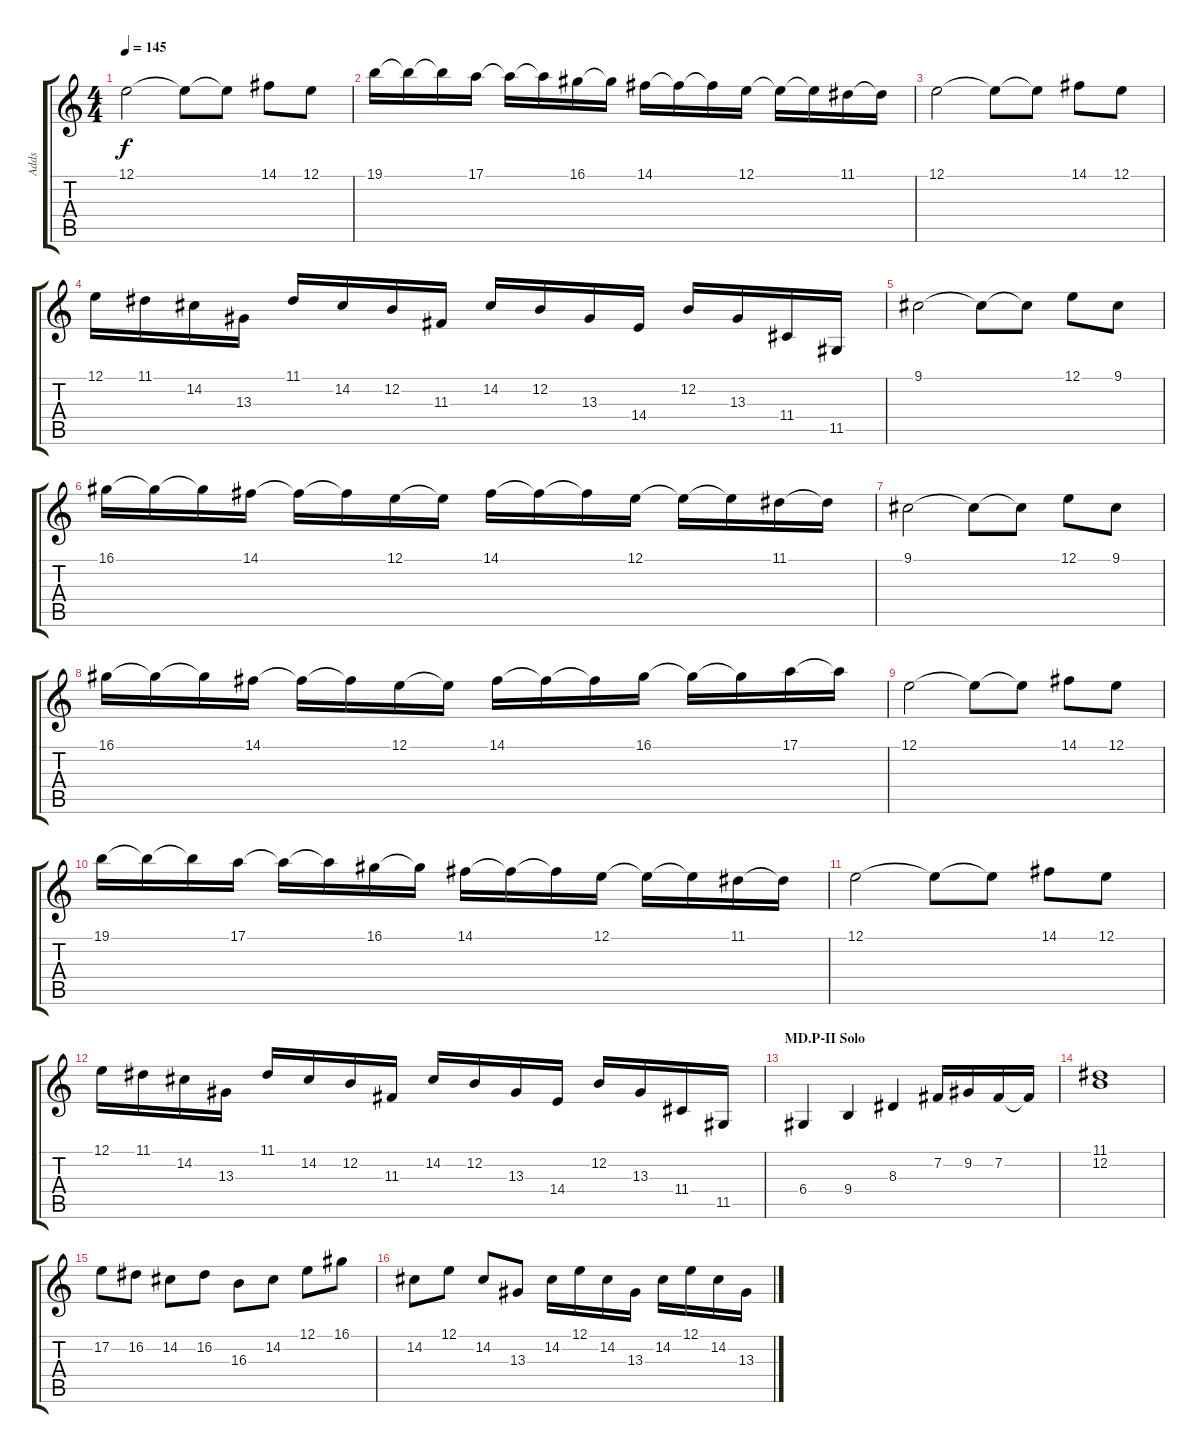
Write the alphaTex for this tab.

\track ("Adds" "Adds") {instrument stringensemble1}
\staff {score tabs}
\tuning (E4 B3 G3 D3 A2 E2) {hide}
\ts (4 4)
\tempo 145
\clef g2
\ks c
12.1.2{dy f} 12.1{t}.8 12.1{t}.8 14.1.8 12.1.8 |
19.1.16 19.1{t}.16 19.1{t}.16 17.1.16 17.1{t}.16 17.1{t}.16 16.1.16 16.1{t}.16 14.1.16 14.1{t}.16 14.1{t}.16 12.1.16 12.1{t}.16 12.1{t}.16 11.1.16 11.1{t}.16 |
12.1.2 12.1{t}.8 12.1{t}.8 14.1.8 12.1.8 |
12.1.16 11.1.16 14.2.16 13.3.16 11.1.16 14.2.16 12.2.16 11.3.16 14.2.16 12.2.16 13.3.16 14.4.16 12.2.16 13.3.16 11.4.16 11.5.16 |
9.1.2 9.1{t}.8 9.1{t}.8 12.1.8 9.1.8 |
16.1.16 16.1{t}.16 16.1{t}.16 14.1.16 14.1{t}.16 14.1{t}.16 12.1.16 12.1{t}.16 14.1.16 14.1{t}.16 14.1{t}.16 12.1.16 12.1{t}.16 12.1{t}.16 11.1.16 11.1{t}.16 |
9.1.2 9.1{t}.8 9.1{t}.8 12.1.8 9.1.8 |
16.1.16 16.1{t}.16 16.1{t}.16 14.1.16 14.1{t}.16 14.1{t}.16 12.1.16 12.1{t}.16 14.1.16 14.1{t}.16 14.1{t}.16 16.1.16 16.1{t}.16 16.1{t}.16 17.1.16 17.1{t}.16 |
12.1.2 12.1{t}.8 12.1{t}.8 14.1.8 12.1.8 |
19.1.16 19.1{t}.16 19.1{t}.16 17.1.16 17.1{t}.16 17.1{t}.16 16.1.16 16.1{t}.16 14.1.16 14.1{t}.16 14.1{t}.16 12.1.16 12.1{t}.16 12.1{t}.16 11.1.16 11.1{t}.16 |
12.1.2 12.1{t}.8 12.1{t}.8 14.1.8 12.1.8 |
12.1.16 11.1.16 14.2.16 13.3.16 11.1.16 14.2.16 12.2.16 11.3.16 14.2.16 12.2.16 13.3.16 14.4.16 12.2.16 13.3.16 11.4.16 11.5.16 |
\section ("" "MD.P-II Solo")
6.4.4{volume 16} 9.4.4 8.3.4 7.2.16 9.2.16 7.2.16 7.2{t}.16 |
(11.1 12.2).1 |
17.2.8 16.2.8 14.2.8 16.2.8 16.3.8 14.2.8 12.1.8 16.1.8 |
14.2.8 12.1.8 14.2.8 13.3.8 14.2.16 12.1.16 14.2.16 13.3.16 14.2.16 12.1.16 14.2.16 13.3.16
